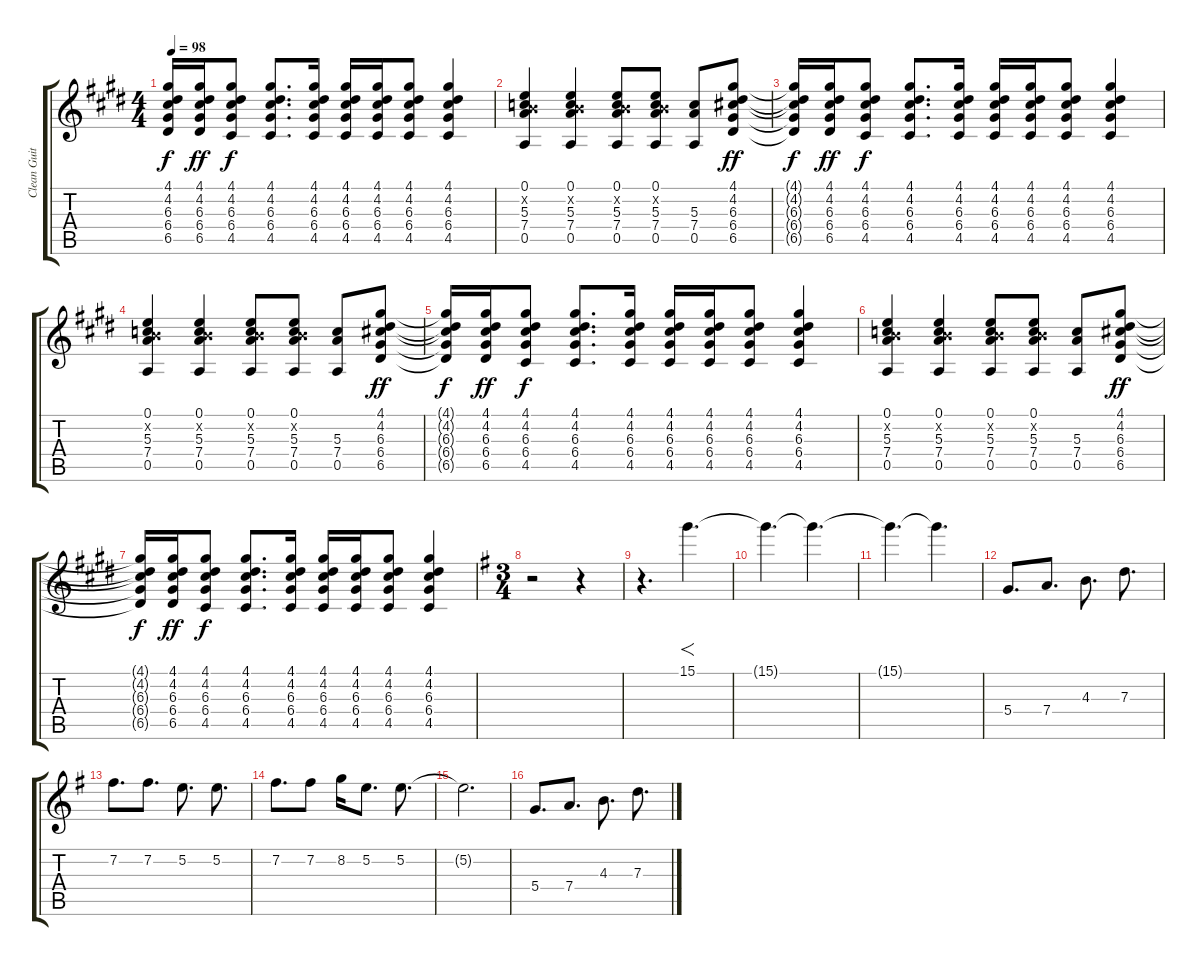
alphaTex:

\track ("Clean Guitar" "Clean Guit") {instrument acousticguitarsteel}
\staff {score tabs}
\tuning (E4 B3 G3 D3 A2 E2) {hide}
\ts (4 4)
\tempo 98
\clef g2
\ks c#minor
(4.1{t} 4.2{t} 6.3{t} 6.4{t} 6.5{t}).16{dy f} (4.1 4.2 6.3 6.4 6.5).16{dy ff} (4.1 4.2 6.3 6.4 4.5).8{dy f} (4.1 4.2 6.3 6.4 4.5).8{d} (4.1 4.2 6.3 6.4 4.5).16 (4.1 4.2 6.3 6.4 4.5).16 (4.1 4.2 6.3 6.4 4.5).16 (4.1 4.2 6.3 6.4 4.5).8 (4.1 4.2 6.3 6.4 4.5).4 |
(0.1 0.2{x} 5.3 7.4 0.5).4 (0.1 0.2{x} 5.3 7.4 0.5).4 (0.1 0.2{x} 5.3 7.4 0.5).8 (0.1 0.2{x} 5.3 7.4 0.5).8 (5.3 7.4 0.5).8 (4.1 4.2 6.3 6.4 6.5).8{dy ff} |
(4.1{t} 4.2{t} 6.3{t} 6.4{t} 6.5{t}).16{dy f} (4.1 4.2 6.3 6.4 6.5).16{dy ff} (4.1 4.2 6.3 6.4 4.5).8{dy f} (4.1 4.2 6.3 6.4 4.5).8{d} (4.1 4.2 6.3 6.4 4.5).16 (4.1 4.2 6.3 6.4 4.5).16 (4.1 4.2 6.3 6.4 4.5).16 (4.1 4.2 6.3 6.4 4.5).8 (4.1 4.2 6.3 6.4 4.5).4 |
(0.1 0.2{x} 5.3 7.4 0.5).4 (0.1 0.2{x} 5.3 7.4 0.5).4 (0.1 0.2{x} 5.3 7.4 0.5).8 (0.1 0.2{x} 5.3 7.4 0.5).8 (5.3 7.4 0.5).8 (4.1 4.2 6.3 6.4 6.5).8{dy ff} |
(4.1{t} 4.2{t} 6.3{t} 6.4{t} 6.5{t}).16{dy f} (4.1 4.2 6.3 6.4 6.5).16{dy ff} (4.1 4.2 6.3 6.4 4.5).8{dy f} (4.1 4.2 6.3 6.4 4.5).8{d} (4.1 4.2 6.3 6.4 4.5).16 (4.1 4.2 6.3 6.4 4.5).16 (4.1 4.2 6.3 6.4 4.5).16 (4.1 4.2 6.3 6.4 4.5).8 (4.1 4.2 6.3 6.4 4.5).4 |
(0.1 0.2{x} 5.3 7.4 0.5).4 (0.1 0.2{x} 5.3 7.4 0.5).4 (0.1 0.2{x} 5.3 7.4 0.5).8 (0.1 0.2{x} 5.3 7.4 0.5).8 (5.3 7.4 0.5).8 (4.1 4.2 6.3 6.4 6.5).8{dy ff} |
(4.1{t} 4.2{t} 6.3{t} 6.4{t} 6.5{t}).16{dy f} (4.1 4.2 6.3 6.4 6.5).16{dy ff} (4.1 4.2 6.3 6.4 4.5).8{dy f} (4.1 4.2 6.3 6.4 4.5).8{d} (4.1 4.2 6.3 6.4 4.5).16 (4.1 4.2 6.3 6.4 4.5).16 (4.1 4.2 6.3 6.4 4.5).16 (4.1 4.2 6.3 6.4 4.5).8 (4.1 4.2 6.3 6.4 4.5).4 |
\ts (3 4)
\ks eminor
r.2 r.4 |
r.4{d} 15.1.4{f d volume 8 balance 12 instrument overdrivenguitar} |
15.1{t}.4{d volume 10} 15.1{t}.4{d volume 12} |
15.1{t}.4{d volume 14} 15.1{t}.4{d volume 15} |
5.4.8{d volume 16 balance 12 instrument overdrivenguitar} 7.4.8{d} 4.3.8{d} 7.3.8{d} |
7.2.8{d} 7.2.8{d} 5.2.8{d} 5.2.8{d} |
7.2.8{d} 7.2.8 8.2.16 5.2.8{d} 5.2.8{d} |
5.2{t}.2{d} |
5.4.8{d volume 16 balance 12 instrument overdrivenguitar} 7.4.8{d} 4.3.8{d} 7.3.8{d}
